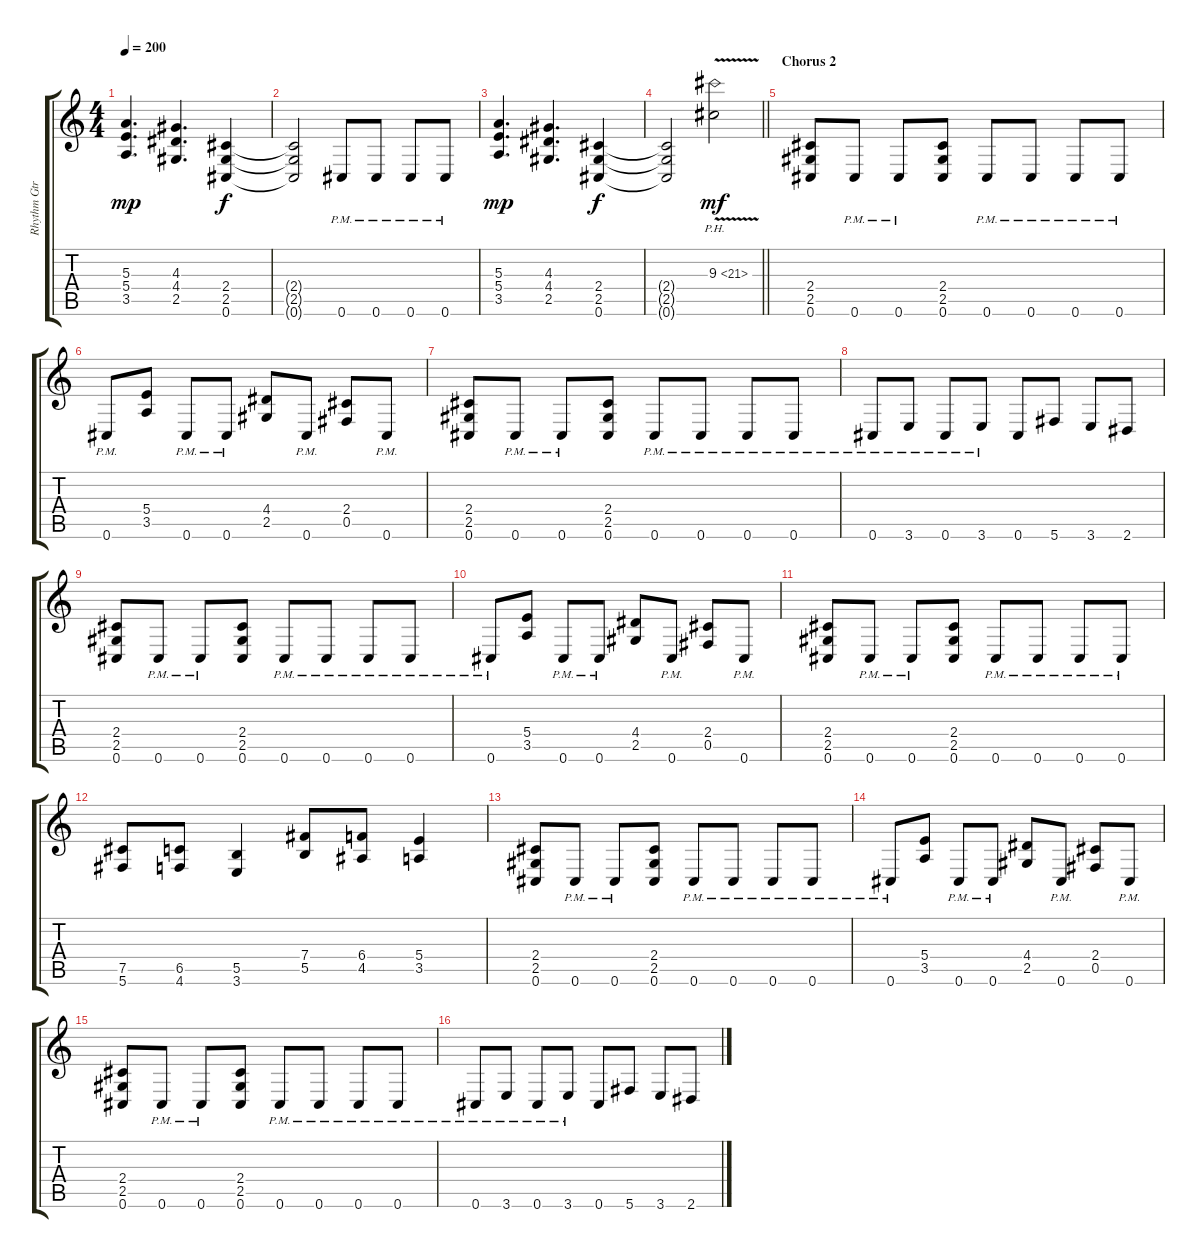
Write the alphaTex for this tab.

\track ("Rhythm Gtr" "Rhythm Gtr") {instrument distortionguitar}
\staff {score tabs}
\tuning (Db4 Ab3 E3 B2 Gb2 Db2) {hide}
\ts (4 4)
\tempo 200
\clef g2
\ks c
(5.3 5.4 3.5).4{d dy mp} (4.3 4.4 2.5).4{d} (2.4 2.5 0.6).4{dy f} |
(2.4{t} 2.5{t} 0.6{t}).2 0.6{pm}.8 0.6{pm}.8 0.6{pm}.8 0.6{pm}.8 |
(5.3 5.4 3.5).4{d dy mp} (4.3 4.4 2.5).4{d} (2.4 2.5 0.6).4{dy f} |
\barLineRight lightlight
(2.4{t} 2.5{t} 0.6{t}).2 9.3{ph 12 v}.2{dy mf} |
\section ("" "Chorus 2")
(2.4 2.5 0.6).8 0.6{pm}.8 0.6{pm}.8 (2.4 2.5 0.6).8 0.6{pm}.8 0.6{pm}.8 0.6{pm}.8 0.6{pm}.8 |
0.6{pm}.8 (5.4 3.5).8 0.6{pm}.8 0.6{pm}.8 (4.4 2.5).8 0.6{pm}.8 (2.4 0.5).8 0.6{pm}.8 |
(2.4 2.5 0.6).8 0.6{pm}.8 0.6{pm}.8 (2.4 2.5 0.6).8 0.6{pm}.8 0.6{pm}.8 0.6{pm}.8 0.6{pm}.8 |
0.6{pm}.8 3.6{pm}.8 0.6{pm}.8 3.6{pm}.8 0.6.8 5.6.8 3.6.8 2.6.8 |
(2.4 2.5 0.6).8 0.6{pm}.8 0.6{pm}.8 (2.4 2.5 0.6).8 0.6{pm}.8 0.6{pm}.8 0.6{pm}.8 0.6{pm}.8 |
0.6{pm}.8 (5.4 3.5).8 0.6{pm}.8 0.6{pm}.8 (4.4 2.5).8 0.6{pm}.8 (2.4 0.5).8 0.6{pm}.8 |
(2.4 2.5 0.6).8 0.6{pm}.8 0.6{pm}.8 (2.4 2.5 0.6).8 0.6{pm}.8 0.6{pm}.8 0.6{pm}.8 0.6{pm}.8 |
(7.5 5.6).8 (6.5 4.6).8 (5.5 3.6).4 (7.4 5.5).8 (6.4 4.5).8 (5.4 3.5).4 |
(2.4 2.5 0.6).8 0.6{pm}.8 0.6{pm}.8 (2.4 2.5 0.6).8 0.6{pm}.8 0.6{pm}.8 0.6{pm}.8 0.6{pm}.8 |
0.6{pm}.8 (5.4 3.5).8 0.6{pm}.8 0.6{pm}.8 (4.4 2.5).8 0.6{pm}.8 (2.4 0.5).8 0.6{pm}.8 |
(2.4 2.5 0.6).8 0.6{pm}.8 0.6{pm}.8 (2.4 2.5 0.6).8 0.6{pm}.8 0.6{pm}.8 0.6{pm}.8 0.6{pm}.8 |
0.6{pm}.8 3.6{pm}.8 0.6{pm}.8 3.6{pm}.8 0.6.8 5.6.8 3.6.8 2.6.8
